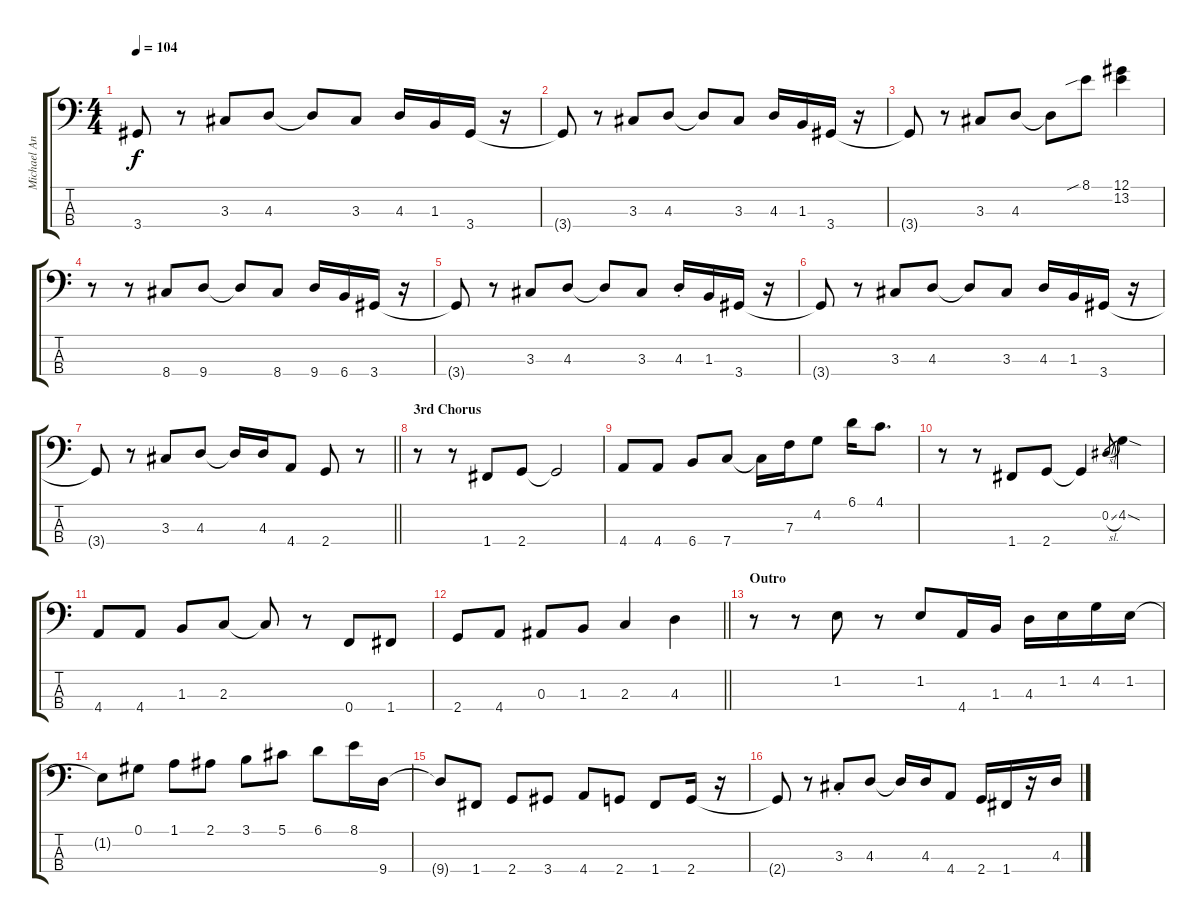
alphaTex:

\track ("Michael Anthony" "Michael An") {instrument electricbasspick}
\staff {score tabs}
\tuning (Ab2 Eb2 Bb1 F1) {hide}
\ts (4 4)
\tempo 104
\clef f4
\ks c
3.4{t}.8{dy f} r.8 3.3.8 4.3.8 4.3{t}.8 3.3.8 4.3.16 1.3.16 3.4.16 r.16 |
3.4{t}.8 r.8 3.3.8 4.3.8 4.3{t}.8 3.3.8 4.3.16 1.3.16 3.4.16 r.16 |
3.4{t}.8 r.8 3.3.8 4.3.8 4.3{t}.8 8.1{sib}.8 (12.1 13.2).4 |
r.8 r.8 8.4.8 9.4.8 9.4{t}.8 8.4.8 9.4.16 6.4.16 3.4.16 r.16 |
3.4{t}.8 r.8 3.3.8 4.3.8 4.3{t}.8 3.3.8 4.3{st}.16 1.3.16 3.4.16 r.16 |
3.4{t}.8 r.8 3.3.8 4.3.8 4.3{t}.8 3.3.8 4.3.16 1.3.16 3.4.16 r.16 |
\barLineRight lightlight
3.4{t}.8 r.8 3.3.8 4.3.8 4.3{t}.16 4.3.16 4.4.8 2.4.8 r.8 |
\section ("" "3rd Chorus")
r.8 r.8 1.4.8 2.4.8 2.4{t}.2 |
4.4.8 4.4.8 6.4.8 7.4.8 7.4{t}.16 7.3.16 4.2.8 6.1.16 4.1.8{d} |
r.8 r.8 1.4.8 2.4.8 2.4{t}.4 0.2{sl}.8{gr} 4.2{sod}.4 |
4.4.8 4.4.8 1.3.8 2.3.8 2.3{t}.8 r.8 0.4.8 1.4.8 |
\barLineRight lightlight
2.4.8 4.4.8 0.3.8 1.3.8 2.3.4 4.3.4 |
\section ("" "Outro")
r.8 r.8 1.2.8 r.8 1.2.8 4.4.16 1.3.16 4.3.16 1.2.16 4.2.16 1.2.16 |
1.2{t}.8 0.1.8 1.1.8 2.1.8 3.1.8 5.1.8 6.1.8 8.1.16 9.4.16 |
9.4{t}.8 1.4.8 2.4.8 3.4.8 4.4.8 2.4.8 1.4.8 2.4.16 r.16 |
2.4{t}.8 r.8 3.3{st}.8 4.3.8 4.3{t}.16 4.3.16 4.4.8 2.4.16 1.4.16 r.16 4.3.16
